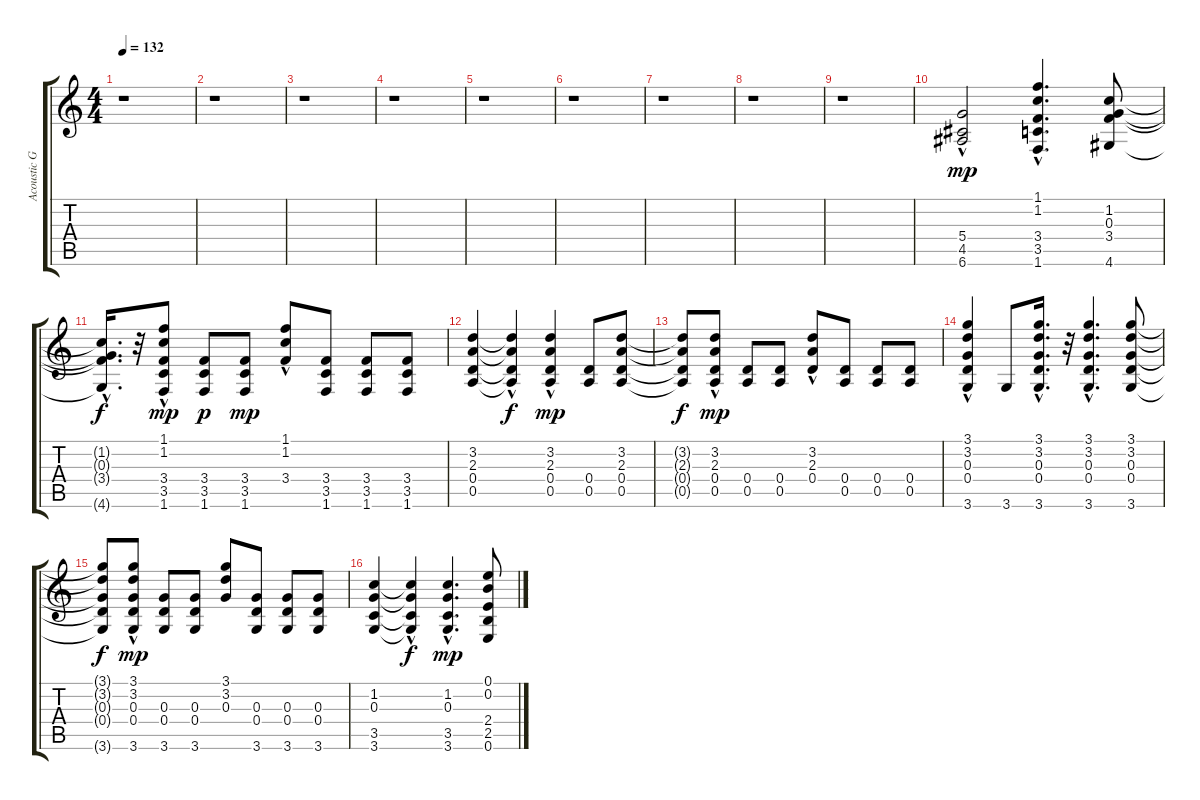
\track ("Acoustic Guitar" "Acoustic G") {instrument acousticguitarsteel}
\staff {score tabs}
\tuning (E4 B3 G3 D3 A2 E2) {hide}
\ts (4 4)
\tempo 132
\clef g2
\ks c
r.1{dy mp instrument acousticguitarsteel} |
r.1 |
r.1 |
r.1 |
r.1 |
r.1 |
r.1 |
r.1 |
r.1 |
(5.4{hac} 4.5{hac} 6.6{hac}).2 (1.1 1.2 3.4{hac} 3.5{hac} 1.6).4{d} (1.2 0.3 3.4 4.6).8 |
(1.2{hac t} 0.3{hac t} 3.4{hac t} 4.6{t}).16{d dy f} r.32 (1.1{hac} 1.2 3.4 3.5 1.6).8{dy mp} (3.4 3.5 1.6).8{dy p} (3.4 3.5 1.6).8{dy mp} (1.1{hac} 1.2{hac} 3.4).8 (3.4 3.5 1.6).8 (3.4 3.5 1.6).8 (3.4 3.5 1.6).8 |
(3.2 2.3 0.4 0.5).4 (3.2{hac t} 2.3{hac t} 0.4{t} 0.5{hac t}).4{dy f} (3.2{hac} 2.3{hac} 0.4 0.5).4{dy mp} (0.4 0.5).8 (3.2 2.3 0.4 0.5).8 |
(3.2{t} 2.3{t} 0.4{t} 0.5{t}).8{dy f} (3.2{hac} 2.3{hac} 0.4 0.5).8{dy mp} (0.4 0.5).8 (0.4 0.5).8 (3.2{hac} 2.3{hac} 0.4).8 (0.4 0.5).8 (0.4 0.5).8 (0.4 0.5).8 |
(3.1{hac} 3.2 0.3 0.4 3.6).4 3.6.8 (3.1 3.2{hac} 0.3{hac} 0.4{hac} 3.6).16{d} r.32 (3.1{hac} 3.2{hac} 0.3{hac} 0.4{hac} 3.6{hac}).4{d} (3.1 3.2 0.3 0.4 3.6).8 |
(3.1{t} 3.2{t} 0.3{t} 0.4{t} 3.6{t}).8{dy f} (3.1{hac} 3.2{hac} 0.3 0.4 3.6).8{dy mp} (0.3 0.4 3.6).8 (0.3 0.4 3.6).8 (3.1 3.2 0.3).8 (0.3 0.4 3.6).8 (0.3 0.4 3.6).8 (0.3 0.4 3.6).8 |
(1.2 0.3 3.5 3.6).4 (1.2{hac t} 0.3{hac t} 3.5{t} 3.6{hac t}).4{dy f} (1.2{hac} 0.3{hac} 3.5{hac} 3.6{hac}).4{d dy mp} (0.1 0.2 2.4 2.5 0.6).8
